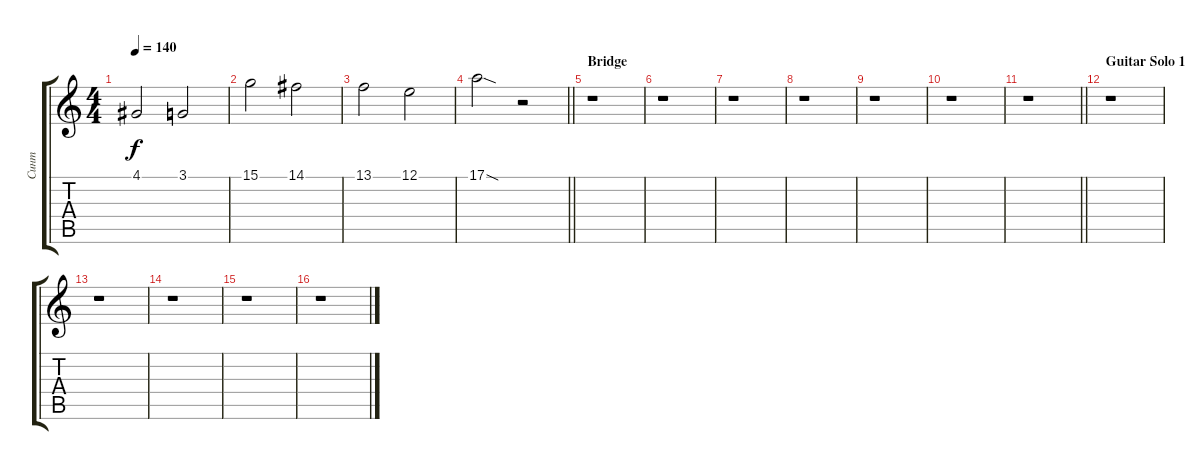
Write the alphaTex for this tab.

\track ("Синт" "Синт") {instrument drawbarorgan}
\staff {score tabs}
\tuning (E4 B3 G3 D3 A2 E2) {hide}
\ts (4 4)
\tempo 140
\clef g2
\ks c
4.1.2{dy f} 3.1.2 |
15.1.2 14.1.2 |
13.1.2 12.1.2 |
\barLineRight lightlight
17.1{sod}.2 r.2 |
\section ("" "Bridge")
r.1 |
r.1 |
r.1 |
r.1 |
r.1 |
r.1 |
\barLineRight lightlight
r.1 |
\section ("" "Guitar Solo 1")
r.1 |
r.1 |
r.1 |
r.1 |
r.1
